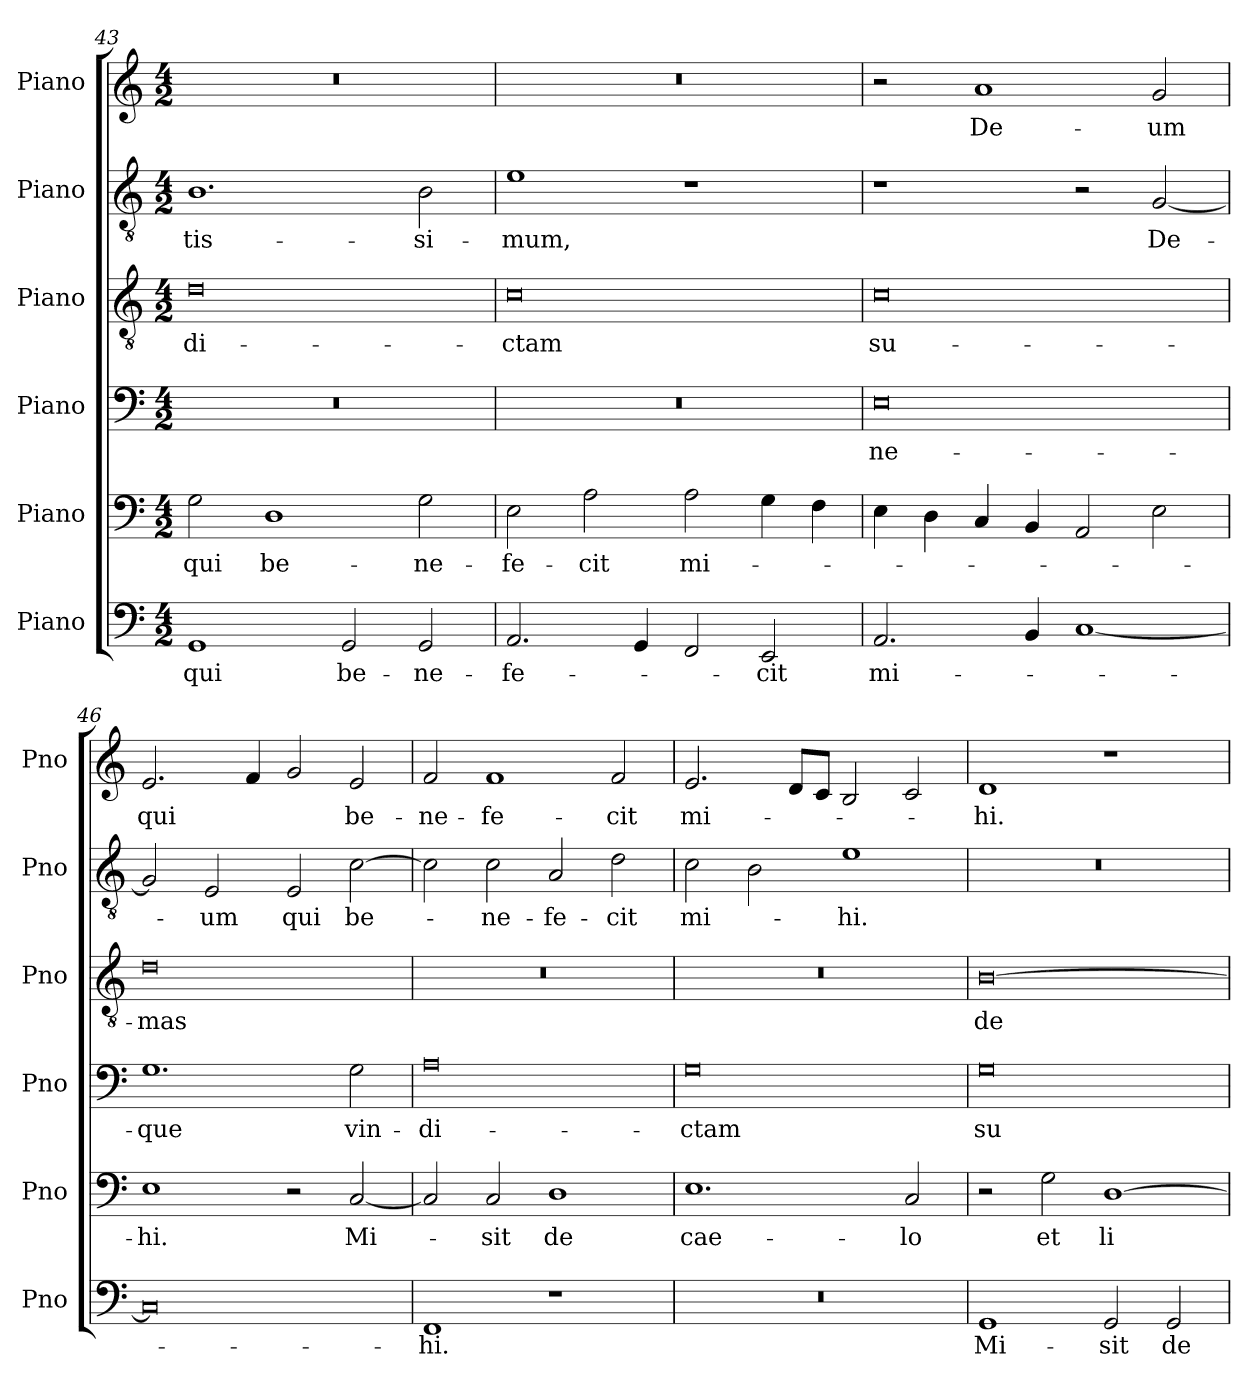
**kern	**text	**kern	**text	**kern	**text	**kern	**text	**kern	**text	**kern	**text
*part6	*part6	*part5	*part5	*part4	*part4	*part3	*part3	*part2	*part2	*part1	*part1
*staff6	*staff6	*staff5	*staff5	*staff4	*staff4	*staff3	*staff3	*staff2	*staff2	*staff1	*staff1
*I"Piano	*	*I"Piano	*	*I"Piano	*	*I"Piano	*	*I"Piano	*	*I"Piano	*
*I'Pno	*	*I'Pno	*	*I'Pno	*	*I'Pno	*	*I'Pno	*	*I'Pno	*
*clefF4	*	*clefF4	*	*clefF4	*	*clefGv2	*	*clefGv2	*	*clefG2	*
*k[]	*	*k[]	*	*k[]	*	*k[]	*	*k[]	*	*k[]	*
*M4/2	*	*M4/2	*	*M4/2	*	*M4/2	*	*M4/2	*	*M4/2	*
=43	=43	=43	=43	=43	=43	=43	=43	=43	=43	=43	=43
!	!LO:LY:b	!	!LO:LY:b	!	!	!	!LO:LY:b	!	!LO:LY:b	!	!
1GG	qui	2G\	-qui	0r	.	0d	-di-	1.B	-tis­-	0r	.
!	!	!	!LO:LY:b	!	!	!	!	!	!	!	!
.	.	1D	be­-	.	.	.	.	.	.	.	.
!	!LO:LY:b	!	!	!	!	!	!	!	!	!	!
2GG/	be-	.	.	.	.	.	.	.	.	.	.
!	!LO:LY:b	!	!LO:LY:b	!	!	!	!	!	!LO:LY:b	!	!
2GG/	-ne-	2G\	-ne-	.	.	.	.	2B\	-si-	.	.
=44	=44	=44	=44	=44	=44	=44	=44	=44	=44	=44	=44
!	!LO:LY:b	!	!LO:LY:b	!	!	!	!LO:LY:b	!	!LO:LY:b	!	!
2.AA/	-fe­-	2E\	-fe-	0r	.	0c	-ctam	1e	-mum,	0r	.
!	!	!	!LO:LY:b	!	!	!	!	!	!	!	!
.	.	2A\	-cit	.	.	.	.	.	.	.	.
4GG/	.	.	.	.	.	.	.	.	.	.	.
!	!	!	!LO:LY:b	!	!	!	!	!	!	!	!
2FF/	.	2A\	mi-	.	.	.	.	1r	.	.	.
!	!LO:LY:b	!	!	!	!	!	!	!	!	!	!
2EE/	-cit	4G\	.	.	.	.	.	.	.	.	.
.	.	4F\	.	.	.	.	.	.	.	.	.
=45	=45	=45	=45	=45	=45	=45	=45	=45	=45	=45	=45
!	!LO:LY:b	!	!	!	!LO:LY:b	!	!LO:LY:b	!	!	!	!
2.AA/	mi-	4E\	.	0E	ne-	0c	su-	1r	.	2r	.
.	.	4D\	.	.	.	.	.	.	.	.	.
!	!	!	!	!	!	!	!	!	!	!	!LO:LY:b
.	.	4C/	.	.	.	.	.	.	.	1a	-De­-
4BB/	.	4BB/	.	.	.	.	.	.	.	.	.
[1C	.	2AA/	.	.	.	.	.	2r	.	.	.
!	!	!	!	!	!	!	!	!	!LO:LY:b	!	!LO:LY:b
.	.	2E\	.	.	.	.	.	[2G/	De­-	2g/	-um
!!LO:LB:g=z
=46	=46	=46	=46	=46	=46	=46	=46	=46	=46	=46	=46
!	!	!	!LO:LY:b	!	!LO:LY:b	!	!LO:LY:b	!	!	!	!LO:LY:b
0C]	.	1E	-hi.	1.G	-que	0d	mas	2G/]	.	2.e/	qui
!	!	!	!	!	!	!	!	!	!LO:LY:b	!	!
.	.	.	.	.	.	.	.	2E/	-um	.	.
.	.	.	.	.	.	.	.	.	.	4f/	.
!	!	!	!	!	!	!	!	!	!LO:LY:b	!	!
.	.	2r	.	.	.	.	.	2E/	qui	2g/	.
!	!	!	!LO:LY:b	!	!LO:LY:b	!	!	!	!LO:LY:b	!	!LO:LY:b
.	.	[2C/	Mi­-	2G\	vin-	.	.	[2c\	be­-	2e/	be­-
=47	=47	=47	=47	=47	=47	=47	=47	=47	=47	=47	=47
!	!LO:LY:b	!	!	!	!LO:LY:b	!	!	!	!	!	!LO:LY:b
1FF	-hi.	2C/]	.	0A	-di­-	0r	.	2c\]	.	2f/	-ne-
!	!	!	!LO:LY:b	!	!	!	!	!	!LO:LY:b	!	!LO:LY:b
.	.	2C/	-sit	.	.	.	.	2c\	-ne­-	1f	-fe­-
!	!	!	!LO:LY:b	!	!	!	!	!	!LO:LY:b	!	!
1r	.	1D	de	.	.	.	.	2A/	-fe-	.	.
!	!	!	!	!	!	!	!	!	!LO:LY:b	!	!LO:LY:b
.	.	.	.	.	.	.	.	2d\	-cit	2f/	-cit
=48	=48	=48	=48	=48	=48	=48	=48	=48	=48	=48	=48
!	!	!	!LO:LY:b	!	!LO:LY:b	!	!	!	!LO:LY:b	!	!LO:LY:b
0r	.	1.E	cae-	0G	-ctam	0r	.	2c\	mi­-	2.e/	mi-
.	.	.	.	.	.	.	.	2B\	.	.	.
.	.	.	.	.	.	.	.	.	.	8d/L	.
.	.	.	.	.	.	.	.	.	.	8c/J	.
!	!	!	!	!	!	!	!	!	!LO:LY:b	!	!
.	.	.	.	.	.	.	.	1e	-hi.	2B/	.
!	!	!	!LO:LY:b	!	!	!	!	!	!	!	!
.	.	2C/	-lo	.	.	.	.	.	.	2c/	.
=49	=49	=49	=49	=49	=49	=49	=49	=49	=49	=49	=49
!	!LO:LY:b	!	!	!	!LO:LY:b	!	!LO:LY:b	!	!	!	!LO:LY:b
1GG	Mi-	2r	.	0G	su-	[0B	-de	0r	.	1d	-hi.
!	!	!	!LO:LY:b	!	!	!	!	!	!	!	!
.	.	2G\	et	.	.	.	.	.	.	.	.
!	!LO:LY:b	!	!LO:LY:b	!	!	!	!	!	!	!	!
2GG/	-sit	[1D	li-	.	.	.	.	.	.	1r	.
!	!LO:LY:b	!	!	!	!	!	!	!	!	!	!
2GG/	de	.	.	.	.	.	.	.	.	.	.
=	=	=	=	=	=	=	=	=	=	=	=
*-	*-	*-	*-	*-	*-	*-	*-	*-	*-	*-	*-
